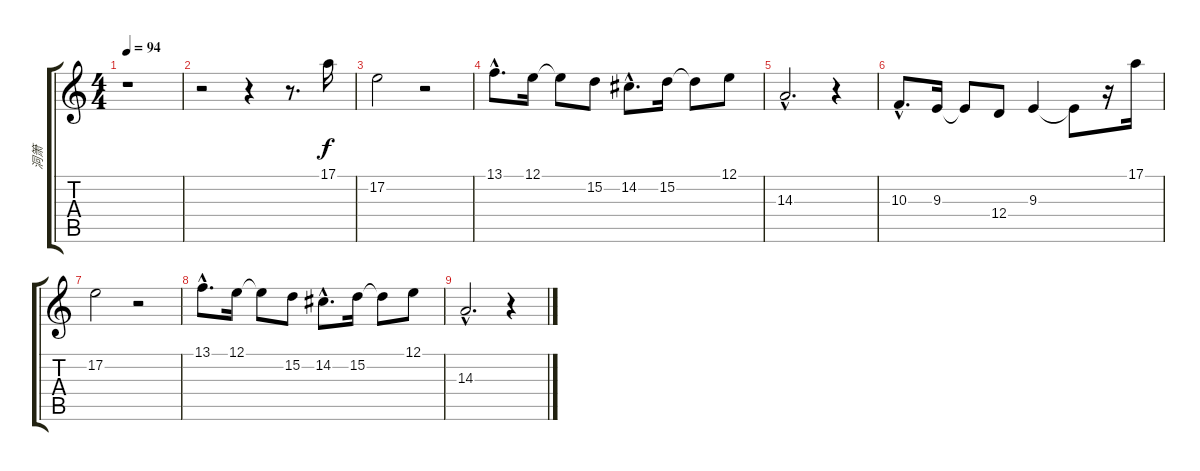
\track ("洞箫" "洞箫") {instrument reedorgan}
\staff {score tabs}
\tuning (E4 B3 G3 D3 A2 E2) {hide}
\ts (4 4)
\tempo 94
\clef g2
\ks c
r.1{dy f instrument reedorgan} |
r.2 r.4 r.8{d} 17.1.16 |
17.2.2 r.2 |
13.1{hac}.8{d} 12.1.16 12.1{t}.8 15.2.8 14.2{hac}.8{d} 15.2.16 15.2{t}.8 12.1.8 |
14.3{hac}.2{d} r.4 |
10.3{hac}.8{d} 9.3.16 9.3{t}.8 12.4.8 9.3.4 9.3{t}.8 r.16 17.1.16 |
17.2.2 r.2 |
13.1{hac}.8{d} 12.1.16 12.1{t}.8 15.2.8 14.2{hac}.8{d} 15.2.16 15.2{t}.8 12.1.8 |
14.3{hac}.2{d} r.4
